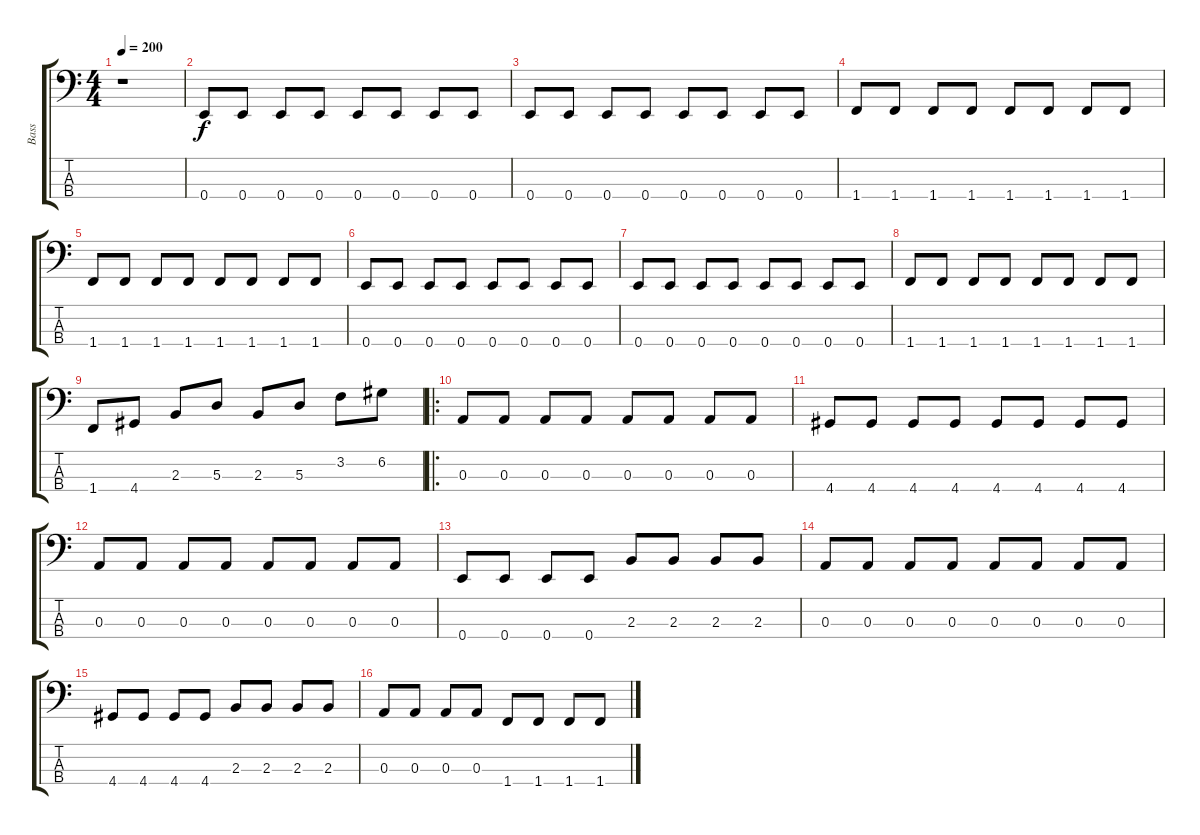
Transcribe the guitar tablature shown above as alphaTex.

\track ("Bass" "Bass") {instrument electricbassfinger}
\staff {score tabs}
\tuning (G2 D2 A1 E1) {hide}
\ts (4 4)
\tempo 200
\clef f4
\ks c
r.1{dy f instrument electricbassfinger} |
0.4.8 0.4.8 0.4.8 0.4.8 0.4.8 0.4.8 0.4.8 0.4.8 |
0.4.8 0.4.8 0.4.8 0.4.8 0.4.8 0.4.8 0.4.8 0.4.8 |
1.4.8 1.4.8 1.4.8 1.4.8 1.4.8 1.4.8 1.4.8 1.4.8 |
1.4.8 1.4.8 1.4.8 1.4.8 1.4.8 1.4.8 1.4.8 1.4.8 |
0.4.8 0.4.8 0.4.8 0.4.8 0.4.8 0.4.8 0.4.8 0.4.8 |
0.4.8 0.4.8 0.4.8 0.4.8 0.4.8 0.4.8 0.4.8 0.4.8 |
1.4.8 1.4.8 1.4.8 1.4.8 1.4.8 1.4.8 1.4.8 1.4.8 |
1.4.8 4.4.8 2.3.8 5.3.8 2.3.8 5.3.8 3.2.8 6.2.8 |
\ro
0.3.8 0.3.8 0.3.8 0.3.8 0.3.8 0.3.8 0.3.8 0.3.8 |
4.4.8 4.4.8 4.4.8 4.4.8 4.4.8 4.4.8 4.4.8 4.4.8 |
0.3.8 0.3.8 0.3.8 0.3.8 0.3.8 0.3.8 0.3.8 0.3.8 |
0.4.8 0.4.8 0.4.8 0.4.8 2.3.8 2.3.8 2.3.8 2.3.8 |
0.3.8 0.3.8 0.3.8 0.3.8 0.3.8 0.3.8 0.3.8 0.3.8 |
4.4.8 4.4.8 4.4.8 4.4.8 2.3.8 2.3.8 2.3.8 2.3.8 |
0.3.8 0.3.8 0.3.8 0.3.8 1.4.8 1.4.8 1.4.8 1.4.8
